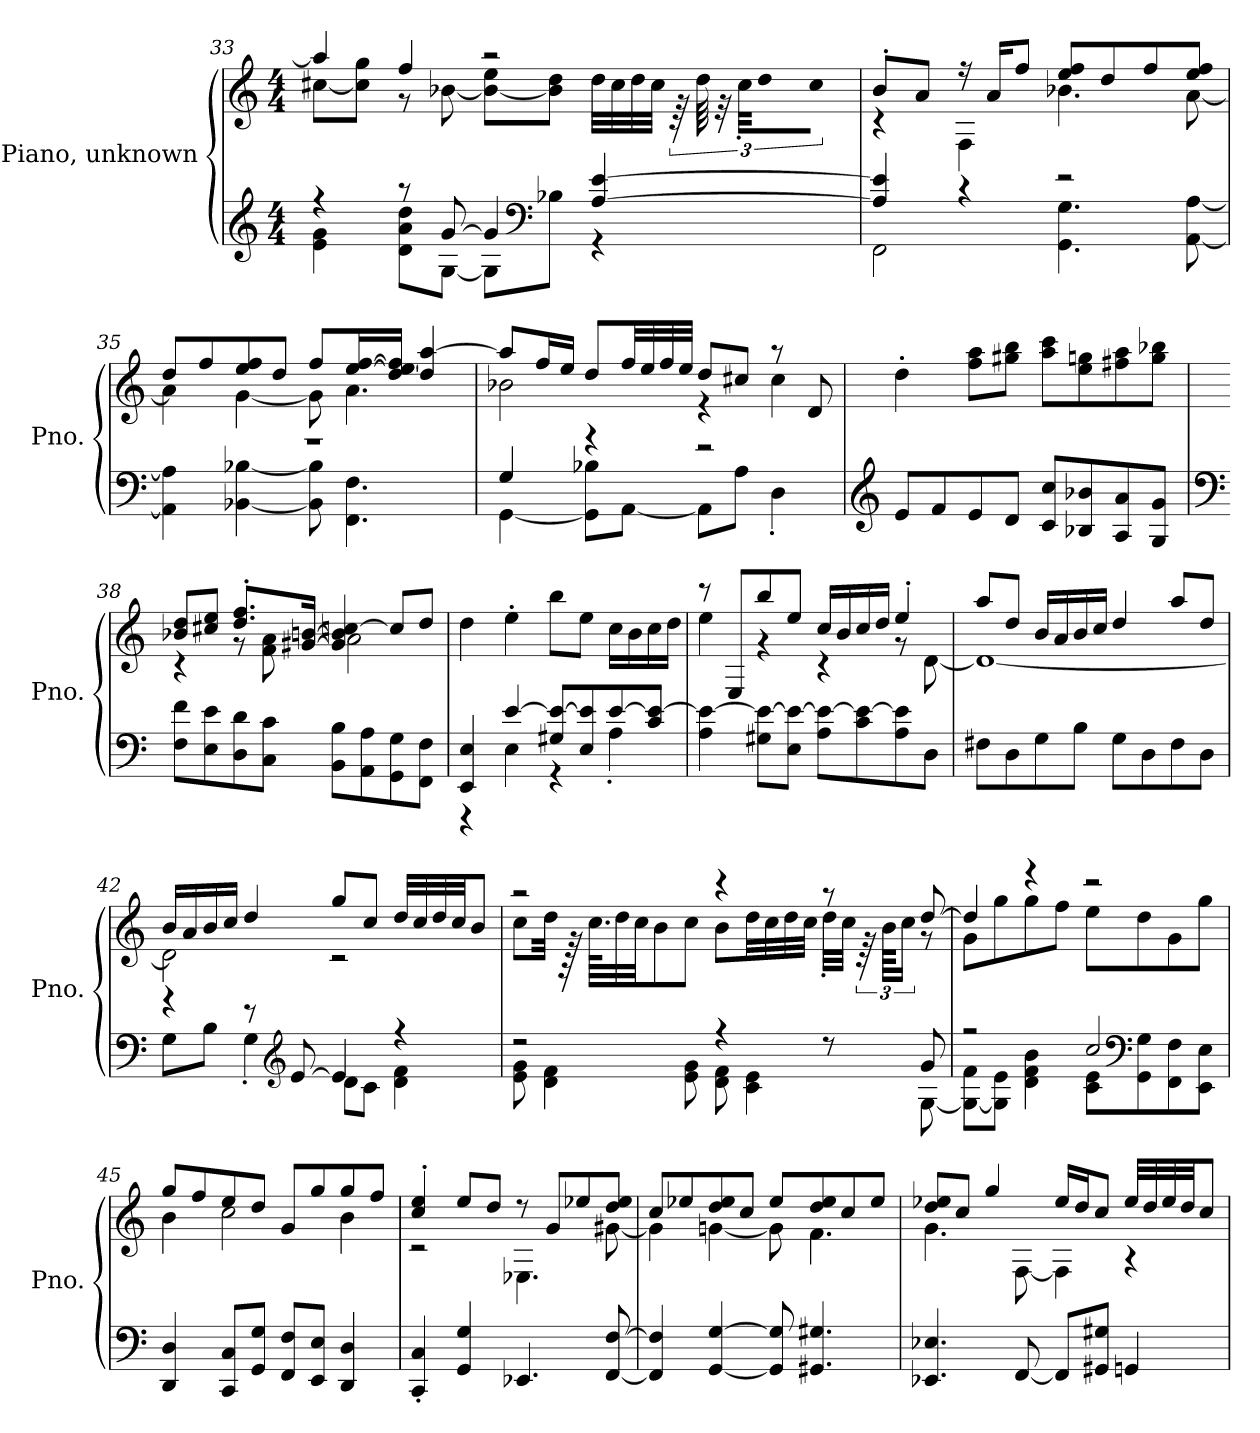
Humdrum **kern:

**kern	**kern
*part1	*part1
*staff2	*staff1
*I"Piano, unknown	*
*I'Pno.	*
!!LO:PB:g=z
*clefG2	*clefG2
*k[]	*k[]
*M4/4	*M4/4
=33	=33
*^	*^
4r	4e\ 4g\	4aa/]	[8cc#X\L
.	.	.	8cc#\] 8gg\J
8r	8d\ 8a\ 8dd\L	4ff/	8r
[8g/	[8G\J	.	[8b-X\
4g/]	8G\L]	2r	8b-\_ 8ee\L
*clefF4	*	*	*
.	8B-X\J	.	8b-\] 8dd\J
[4A/ [4e/	4r	.	32dd\LLL
.	.	.	32cc#\
.	.	.	32dd\
.	.	.	32cc#\JJJ
.	.	.	96r
.	.	.	96dd\
.	.	.	48r
.	.	.	48cc#'\LLL
.	.	.	32dd\
.	.	.	32cc#\JJJ
=34	=34	=34	=34
4A/] 4e/]	2FF\	8b'/L	4r
.	.	8a/J	.
4r	.	16r	4F\
.	.	16a/KL	.
.	.	8ff/J	.
2r	4.GG\ 4.G\	8ee/ 8ff/L	4.b-X\
.	.	8dd/	.
.	.	8ff/	.
.	[8AA\ [8A\	8ee/ 8ff/J	[8a\
=35	=35	=35	=35
1r	4AA\] 4A\]	8dd/L	4a\]
.	.	8ff/	.
.	[4BB-X\ [4B-X\	8ee/ 8ff/	[4g\
.	.	8dd/J	.
.	8BB-\] 8B-\]	8ff/L	8g\]
.	4.FF\ 4.F\	[16ee/ [16ff/L	4.a\
.	.	[16dd/ 16ee/] 16ff/]JJ	.
.	.	4dd/] [4aa/	.
!!LO:LB:g=z	!!
=36	=36	=36	=36
4G/	[4GG\	8aa/L]	2b-X\
.	.	16ff/L	.
.	.	16ee/JJ	.
4r	8GG\] 8B-X\L	8dd/L	.
.	[8AA\J	32ff/LL	.
.	.	32ee/	.
.	.	32ff/	.
.	.	32ee/JJJ	.
2r	8AA\L]	8dd/L	4r
.	8A\J	8cc#X/J	.
.	4D'\	8r	4cc#\
.	.	8d/	.
*v	*v	*	*
*	*v	*v
=37	=37
*clefG2	*
8e/L	4dd'\
8f/	.
8e/	8ff\ 8aa\L
8d/J	8gg#X\ 8bb\J
8c/ 8cc/L	8aa\ 8ccc\L
8B-X/ 8b-X/	8ee\ 8ggn\
8A/ 8a/	8ff#X\ 8aa\
8G/ 8g/J	8gg\ 8bb-X\J
=38	=38
*clefF4	*
*	*^
8F\ 8f\L	8b-X/ 8dd/L	4r
8E\ 8e\	8cc#X/ 8ee/J	.
8D\ 8d\	8.dd/' 8.ff/'L	8r
8C\ 8c\J	.	8f\ 8a\
.	[16g#X/ [16bn/Jk	.
8BB\ 8B\L	4g#/] 4b/] [4ccn/	2a\
8AA\ 8A\	.	.
8GG\ 8G\	8cc/L]	.
8FF\ 8F\J	8dd/J	.
*	*v	*v
!!LO:LB:g=z
=39	=39
*^	*
4EE/ 4E/	4r	4dd\
[4e/	4E\	4ee'\
8G#X/ 8e/_L	4r	8bb\L
8E/ 8e/]	.	8ee\J
[8e/	4A'\	16cc\LL
.	.	16b\
8c/ 8e/_J	.	16cc\
.	.	16dd\JJ
*v	*v	*
=40	=40
*	*^
4A\ 4e\_	8r	4ee\
.	8E/L	.
8G#X\ 8e\_L	8bb/	4r
8E\ 8e\_J	8ee/J	.
8A\ 8e\_L	16cc/LL	4r
.	16b/	.
8c\ 8e\_	16cc/	.
.	16dd/JJ	.
8A\ 8e\]	4ee'/	8r
8D\J	.	[8d\
=41	=41	=41
8F#X\L	8aa/L	1d_
8D\	8dd/J	.
8G\	16b/LL	.
.	16a/	.
8B\J	16b/	.
.	16cc/JJ	.
8G\L	4dd/	.
8D\	.	.
8F#\	8aa/L	.
8D\J	8dd/J	.
!!LO:LB:g=z	!!
=42	=42	=42
*^	*	*
4r	8G\L	16b/LL	2d\]
.	.	16a/	.
.	8B\J	16b/	.
.	.	16cc/JJ	.
8r	4G'\	4dd/	.
*clefG2	*	*	*
[8e/	.	.	.
4e/]	8d\L	8gg/L	2r
.	8c\J	8cc/J	.
4r	4d\ 4f\	32dd/LLL	.
.	.	32cc/	.
.	.	32dd/	.
.	.	32cc/JJ	.
.	.	8b/J	.
=43	=43	=43	=43
2r	8e\ 8g\	2r	8cc\L
.	4d\ 4f\	.	32dd\Jkk
.	.	.	128r
.	.	.	64.cc\KLLL
.	.	.	32dd\
.	.	.	32cc\JJ
.	.	.	8b\
.	8e\ 8g\	.	8cc\J
4r	8d\ 8f\	4r	8b\L
.	4c\ 4e\	.	32dd\LL
.	.	.	32cc\
.	.	.	32dd\
.	.	.	32cc\JJJ
8r	.	8r	32dd'\LLL
.	.	.	32cc\JJJ
.	.	.	96r
.	.	.	96b\KKLL
.	.	.	24cc\JJ
8g/	[8G\	[8dd/	8r
!!LO:LB:g=z	!!
=44	=44	=44	=44
2r	8G\_ 8f\L	4dd/]	8g\L
.	8G\] 8e\J	.	8gg\
.	4d\ 4f\ 4b\	4r	8gg\
.	.	.	8ff\J
2cc/	8c\ 8e\L	2r	8ee\L
*clefF4	*	*	*
.	8GG\ 8G\	.	8dd\
.	8FF\ 8F\	.	8g\
.	8EE\ 8E\J	.	8gg\J
*v	*v	*	*
=45	=45	=45
4DD/ 4D/	8gg/L	4b\
.	8ff/	.
8CC/ 8C/L	8ee/	2cc\
8GG/ 8G/J	8dd/J	.
8FF/ 8F/L	8g/L	.
8EE/ 8E/J	8gg/	.
4DD/ 4D/	8gg/	4b\
.	8ff/J	.
=46	=46	=46
4CC/' 4C/'	4cc/' 4ee/'	2r
4GG/ 4G/	8ee/L	.
.	8dd/J	.
4.EE-X/	8r	4.E-X\
.	8g/L	.
.	8ee-X/	.
[8FF/ [8F/	8dd/ 8ee-/J	[8g#X\
=47	=47	=47
4FF/] 4F/]	8cc/L	4g#\]
.	8ee-X/	.
[4GG/ [4G/	8dd/ 8ee-/	[4gn\
.	8cc/J	.
8GG/] 8G/]	8ee-/L	8g\]
4.GG#X/ 4.G#X/	8dd/ 8ee-/	4.f\
.	8cc/	.
.	8ee-/J	.
!!LO:LB:g=z	!!
=48	=48	=48
4.EE-X/ 4.E-X/	8dd/ 8ee-X/L	4.g\
.	8cc/J	.
.	4gg/	.
[8FF/	.	[8F\
8FF/L]	16ee-/LL	4F\]
.	16dd/J	.
8GG#X/ 8G#X/J	8cc/J	.
4GGn/	32ee-/LLL	4r
.	32dd/	.
.	32ee-/	.
.	32dd/JJ	.
.	8cc/J	.
*	*v	*v
=	=
*-	*-
